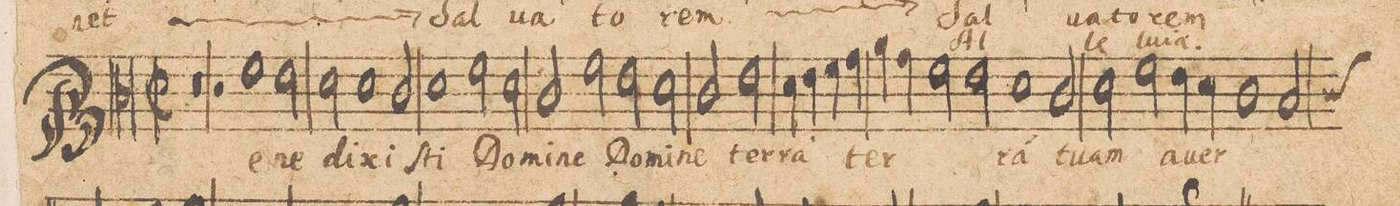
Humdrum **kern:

**kern	**text	**text
*I"[CANTVS.]	*	*
*clefC3	*	*
*k[]	*	*
*met(c|)	*	*
*M2/1	*	*
*M2/1	*	*
*met(c|)	*	*
0r	.	.
=38-	=38-	=38-
2r	.	.
1f	Be-	.
2e\	-ne-	.
=39-	=39-	=39-
2d\	-di-	.
1d	-xi-	.
2c/	.	.
=40-	=40-	=40-
1d	-ſti	.
2f\	Do-	.
2d\	-mi-	.
=41-	=41-	=41-
2c/	-ne	.
2f\	Do-	.
2e\	.	.
2d\	-mi-	.
=42-	=42-	=42-
2c/	-ne	.
2e\	ter-	.
4d\	-ra(m)	.
4e\	.	.
4f\	.	.
4g\	.	.
=43-	=43-	=43-
4a\	ter-	.
4g\	.	.
2f\	.	.
2e\	.	.
1d\	-ra(m)	.
=44-	=44-	=44-
2c/	tu-	.
2d\	-am	.
2f\	a-	.
=45-	=45-	=45-
4e\	-uer-	.
4d\	.	.
1c	.	.
*custos:c	*	*
2B/	.	.
=46-	=46-	=46-
*-	*-	*-
